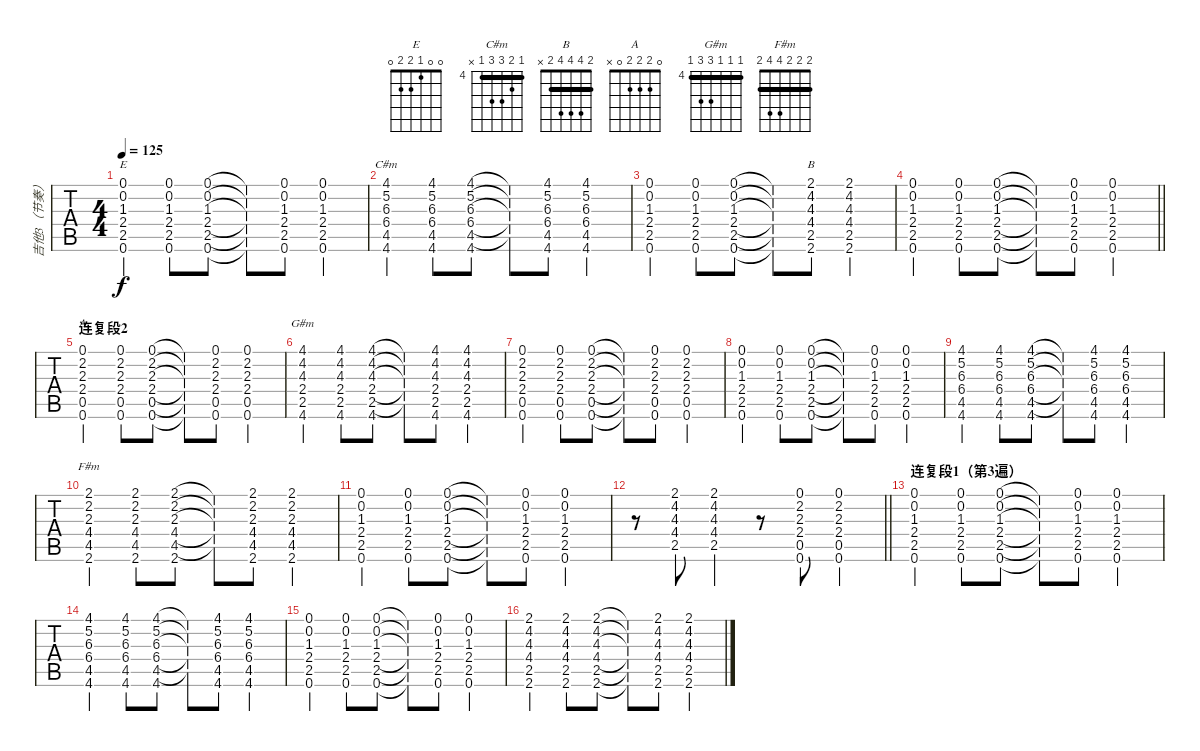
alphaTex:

\track ("吉他3（节奏）" "吉他3（节奏）") {instrument acousticguitarsteel}
\staff {tabs}
\tuning (E4 B3 G3 D3 A2 E2) {hide}
\chord ("E" 0 0 1 2 2 0)
\chord ("C#m" 4 5 6 6 4 x) {firstfret 4 barre 4}
\chord ("B" 2 4 4 4 2 x) {barre 2}
\chord ("A" 0 2 2 2 0 x)
\chord ("G#m" 4 4 4 6 6 4) {firstfret 4 barre 4}
\chord ("F#m" 2 2 2 4 4 2) {barre 2}
\ts (4 4)
\tempo 125
\clef g2
\ks e
(0.1 0.2 1.3 2.4 2.5 0.6).4{ch "E" dy f} (0.1 0.2 1.3 2.4 2.5 0.6).8 (0.1 0.2 1.3 2.4 2.5 0.6).8 (0.1{t} 0.2{t} 1.3{t} 2.4{t} 2.5{t} 0.6{t}).8 (0.1 0.2 1.3 2.4 2.5 0.6).8 (0.1 0.2 1.3 2.4 2.5 0.6).4 |
(4.1 5.2 6.3 6.4 4.5 4.6).4{ch "C#m"} (4.1 5.2 6.3 6.4 4.5 4.6).8 (4.1 5.2 6.3 6.4 4.5 4.6).8 (4.1{t} 5.2{t} 6.3{t} 6.4{t} 4.5{t}).8 (4.1 5.2 6.3 6.4 4.5 4.6).8 (4.1 5.2 6.3 6.4 4.5 4.6).4 |
(0.1 0.2 1.3 2.4 2.5 0.6).4 (0.1 0.2 1.3 2.4 2.5 0.6).8 (0.1 0.2 1.3 2.4 2.5 0.6).8 (0.1{t} 0.2{t} 1.3{t} 2.4{t} 2.5{t} 0.6{t}).8 (2.1 4.2 4.3 4.4 2.5 2.6).8{ch "B"} (2.1 4.2 4.3 4.4 2.5 2.6).4 |
\barLineRight lightlight
(0.1 0.2 1.3 2.4 2.5 0.6).4 (0.1 0.2 1.3 2.4 2.5 0.6).8 (0.1 0.2 1.3 2.4 2.5 0.6).8 (0.1{t} 0.2{t} 1.3{t} 2.4{t} 2.5{t} 0.6{t}).8 (0.1 0.2 1.3 2.4 2.5 0.6).8 (0.1 0.2 1.3 2.4 2.5 0.6).4 |
\section ("" "连复段2")
(0.1 2.2 2.3 2.4 0.5 0.6).4{ch "A"} (0.1 2.2 2.3 2.4 0.5 0.6).8 (0.1 2.2 2.3 2.4 0.5 0.6).8 (0.1{t} 2.2{t} 2.3{t} 2.4{t} 0.5{t} 0.6{t}).8 (0.1 2.2 2.3 2.4 0.5 0.6).8 (0.1 2.2 2.3 2.4 0.5 0.6).4 |
(4.1 4.2 4.3 2.4 2.5 4.6).4{ch "G#m"} (4.1 4.2 4.3 2.4 2.5 4.6).8 (4.1 4.2 4.3 2.4 2.5 4.6).8 (4.1{t} 4.2{t} 4.3{t} 2.4{t} 2.5{t}).8 (4.1 4.2 4.3 2.4 2.5 4.6).8 (4.1 4.2 4.3 2.4 2.5 4.6).4 |
(0.1 2.2 2.3 2.4 0.5 0.6).4 (0.1 2.2 2.3 2.4 0.5 0.6).8 (0.1 2.2 2.3 2.4 0.5 0.6).8 (0.1{t} 2.2{t} 2.3{t} 2.4{t} 0.5{t} 0.6{t}).8 (0.1 2.2 2.3 2.4 0.5 0.6).8 (0.1 2.2 2.3 2.4 0.5 0.6).4 |
(0.1 0.2 1.3 2.4 2.5 0.6).4 (0.1 0.2 1.3 2.4 2.5 0.6).8 (0.1 0.2 1.3 2.4 2.5 0.6).8 (0.1{t} 0.2{t} 1.3{t} 2.4{t} 2.5{t} 0.6{t}).8 (0.1 0.2 1.3 2.4 2.5 0.6).8 (0.1 0.2 1.3 2.4 2.5 0.6).4 |
(4.1 5.2 6.3 6.4 4.5 4.6).4 (4.1 5.2 6.3 6.4 4.5 4.6).8 (4.1 5.2 6.3 6.4 4.5 4.6).8 (4.1{t} 5.2{t} 6.3{t} 6.4{t} 4.5{t}).8 (4.1 5.2 6.3 6.4 4.5 4.6).8 (4.1 5.2 6.3 6.4 4.5 4.6).4 |
(2.1 2.2 2.3 4.4 4.5 2.6).4{ch "F#m"} (2.1 2.2 2.3 4.4 4.5 2.6).8 (2.1 2.2 2.3 4.4 4.5 2.6).8 (2.1{t} 2.2{t} 2.3{t} 4.4{t} 4.5{t}).8 (2.1 2.2 2.3 4.4 4.5 2.6).8 (2.1 2.2 2.3 4.4 4.5 2.6).4 |
(0.1 0.2 1.3 2.4 2.5 0.6).4 (0.1 0.2 1.3 2.4 2.5 0.6).8 (0.1 0.2 1.3 2.4 2.5 0.6).8 (0.1{t} 0.2{t} 1.3{t} 2.4{t} 2.5{t} 0.6{t}).8 (0.1 0.2 1.3 2.4 2.5 0.6).8 (0.1 0.2 1.3 2.4 2.5 0.6).4 |
\barLineRight lightlight
r.8 (2.1 4.2 4.3 4.4 2.5).8 (2.1 4.2 4.3 4.4 2.5).4 r.8 (0.1 2.2 2.3 2.4 0.5 0.6).8 (0.1 2.2 2.3 2.4 0.5 0.6).4 |
\section ("" "连复段1（第3遍）")
(0.1 0.2 1.3 2.4 2.5 0.6).4 (0.1 0.2 1.3 2.4 2.5 0.6).8 (0.1 0.2 1.3 2.4 2.5 0.6).8 (0.1{t} 0.2{t} 1.3{t} 2.4{t} 2.5{t} 0.6{t}).8 (0.1 0.2 1.3 2.4 2.5 0.6).8 (0.1 0.2 1.3 2.4 2.5 0.6).4 |
(4.1 5.2 6.3 6.4 4.5 4.6).4 (4.1 5.2 6.3 6.4 4.5 4.6).8 (4.1 5.2 6.3 6.4 4.5 4.6).8 (4.1{t} 5.2{t} 6.3{t} 6.4{t} 4.5{t}).8 (4.1 5.2 6.3 6.4 4.5 4.6).8 (4.1 5.2 6.3 6.4 4.5 4.6).4 |
(0.1 0.2 1.3 2.4 2.5 0.6).4 (0.1 0.2 1.3 2.4 2.5 0.6).8 (0.1 0.2 1.3 2.4 2.5 0.6).8 (0.1{t} 0.2{t} 1.3{t} 2.4{t} 2.5{t} 0.6{t}).8 (0.1 0.2 1.3 2.4 2.5 0.6).8 (0.1 0.2 1.3 2.4 2.5 0.6).4 |
(2.1 4.2 4.3 4.4 2.5 2.6).4 (2.1 4.2 4.3 4.4 2.5 2.6).8 (2.1 4.2 4.3 4.4 2.5 2.6).8 (2.1{t} 4.2{t} 4.3{t} 4.4{t} 2.5{t} 2.6{t}).8 (2.1 4.2 4.3 4.4 2.5 2.6).8 (2.1 4.2 4.3 4.4 2.5 2.6).4
